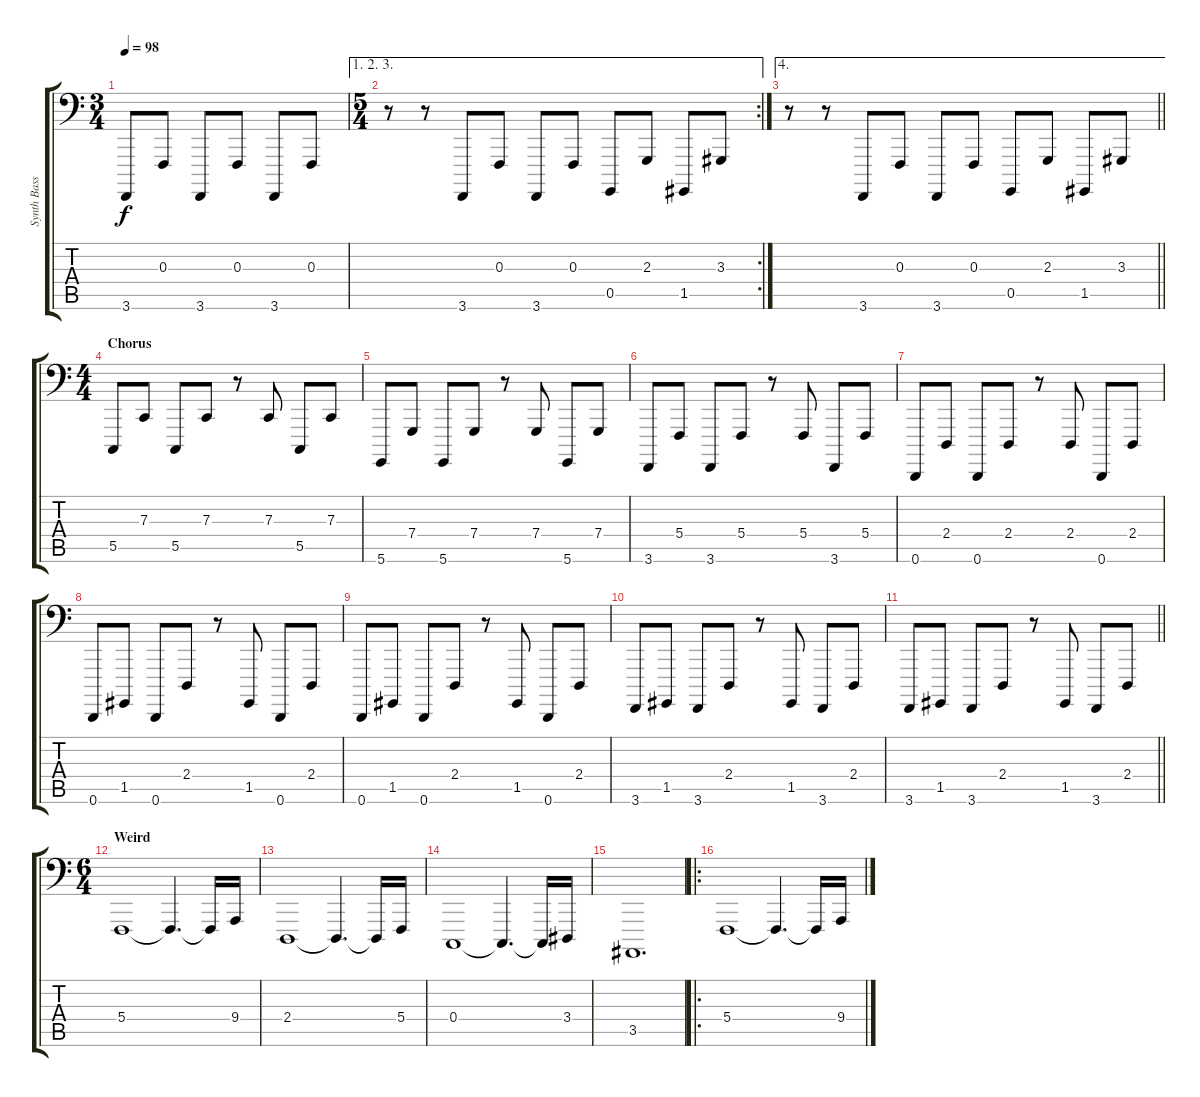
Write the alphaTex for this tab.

\track ("Synth Bass" "Synth Bass") {instrument synthbrass2}
\staff {score tabs}
\tuning (D2 A1 F1 C1 G0 D0) {hide}
\ts (3 4)
\tempo 98
\clef f4
\ks c
3.6.8{dy f} 0.3.8 3.6.8 0.3.8 3.6.8 0.3.8 |
\ae (1 2 3)
\rc 2
\ts (5 4)
r.8 r.8 3.6.8 0.3.8 3.6.8 0.3.8 0.5.8 2.3.8 1.5.8 3.3.8 |
\ae 4
\barLineRight lightlight
r.8 r.8 3.6.8 0.3.8 3.6.8 0.3.8 0.5.8 2.3.8 1.5.8 3.3.8 |
\ts (4 4)
\section ("" "Chorus")
5.5.8 7.3.8 5.5.8 7.3.8 r.8 7.3.8 5.5.8 7.3.8 |
5.6.8 7.4.8 5.6.8 7.4.8 r.8 7.4.8 5.6.8 7.4.8 |
3.6.8 5.4.8 3.6.8 5.4.8 r.8 5.4.8 3.6.8 5.4.8 |
0.6.8 2.4.8 0.6.8 2.4.8 r.8 2.4.8 0.6.8 2.4.8 |
0.6.8 1.5.8 0.6.8 2.4.8 r.8 1.5.8 0.6.8 2.4.8 |
0.6.8 1.5.8 0.6.8 2.4.8 r.8 1.5.8 0.6.8 2.4.8 |
3.6.8 1.5.8 3.6.8 2.4.8 r.8 1.5.8 3.6.8 2.4.8 |
\barLineRight lightlight
3.6.8 1.5.8 3.6.8 2.4.8 r.8 1.5.8 3.6.8 2.4.8 |
\ts (6 4)
\section ("" "Weird")
5.4.1 5.4{t}.4{d} 5.4{t}.16 9.4.16 |
2.4.1 2.4{t}.4{d} 2.4{t}.16 5.4.16 |
0.4.1 0.4{t}.4{d} 0.4{t}.16 3.4.16 |
3.5.1{d} |
\ro
5.4.1 5.4{t}.4{d} 5.4{t}.16 9.4.16
